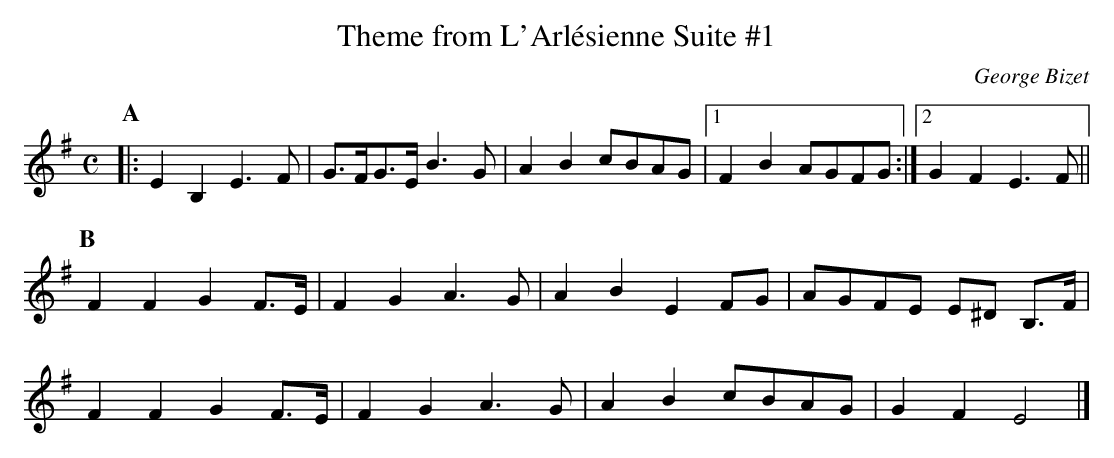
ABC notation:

X:1
T:Theme from L\'\Arl\'esienne Suite #1
C:George Bizet
M:C
L:1/8
K:E minor
P:A
|: E2 B,2 E3F | G>FG>E B3G | A2 B2 cBAG |[1 F2 B2 AGFG :|[2 G2 F2 E3 F ||
P:B
F2 F2 G2 F>E | F2 G2 A3 G | A2 B2 E2 FG | AGFE E^D B,>F |
F2 F2 G2 F>E | F2 G2 A3 G | A2 B2 cBAG | G2 F2 E4 |]
